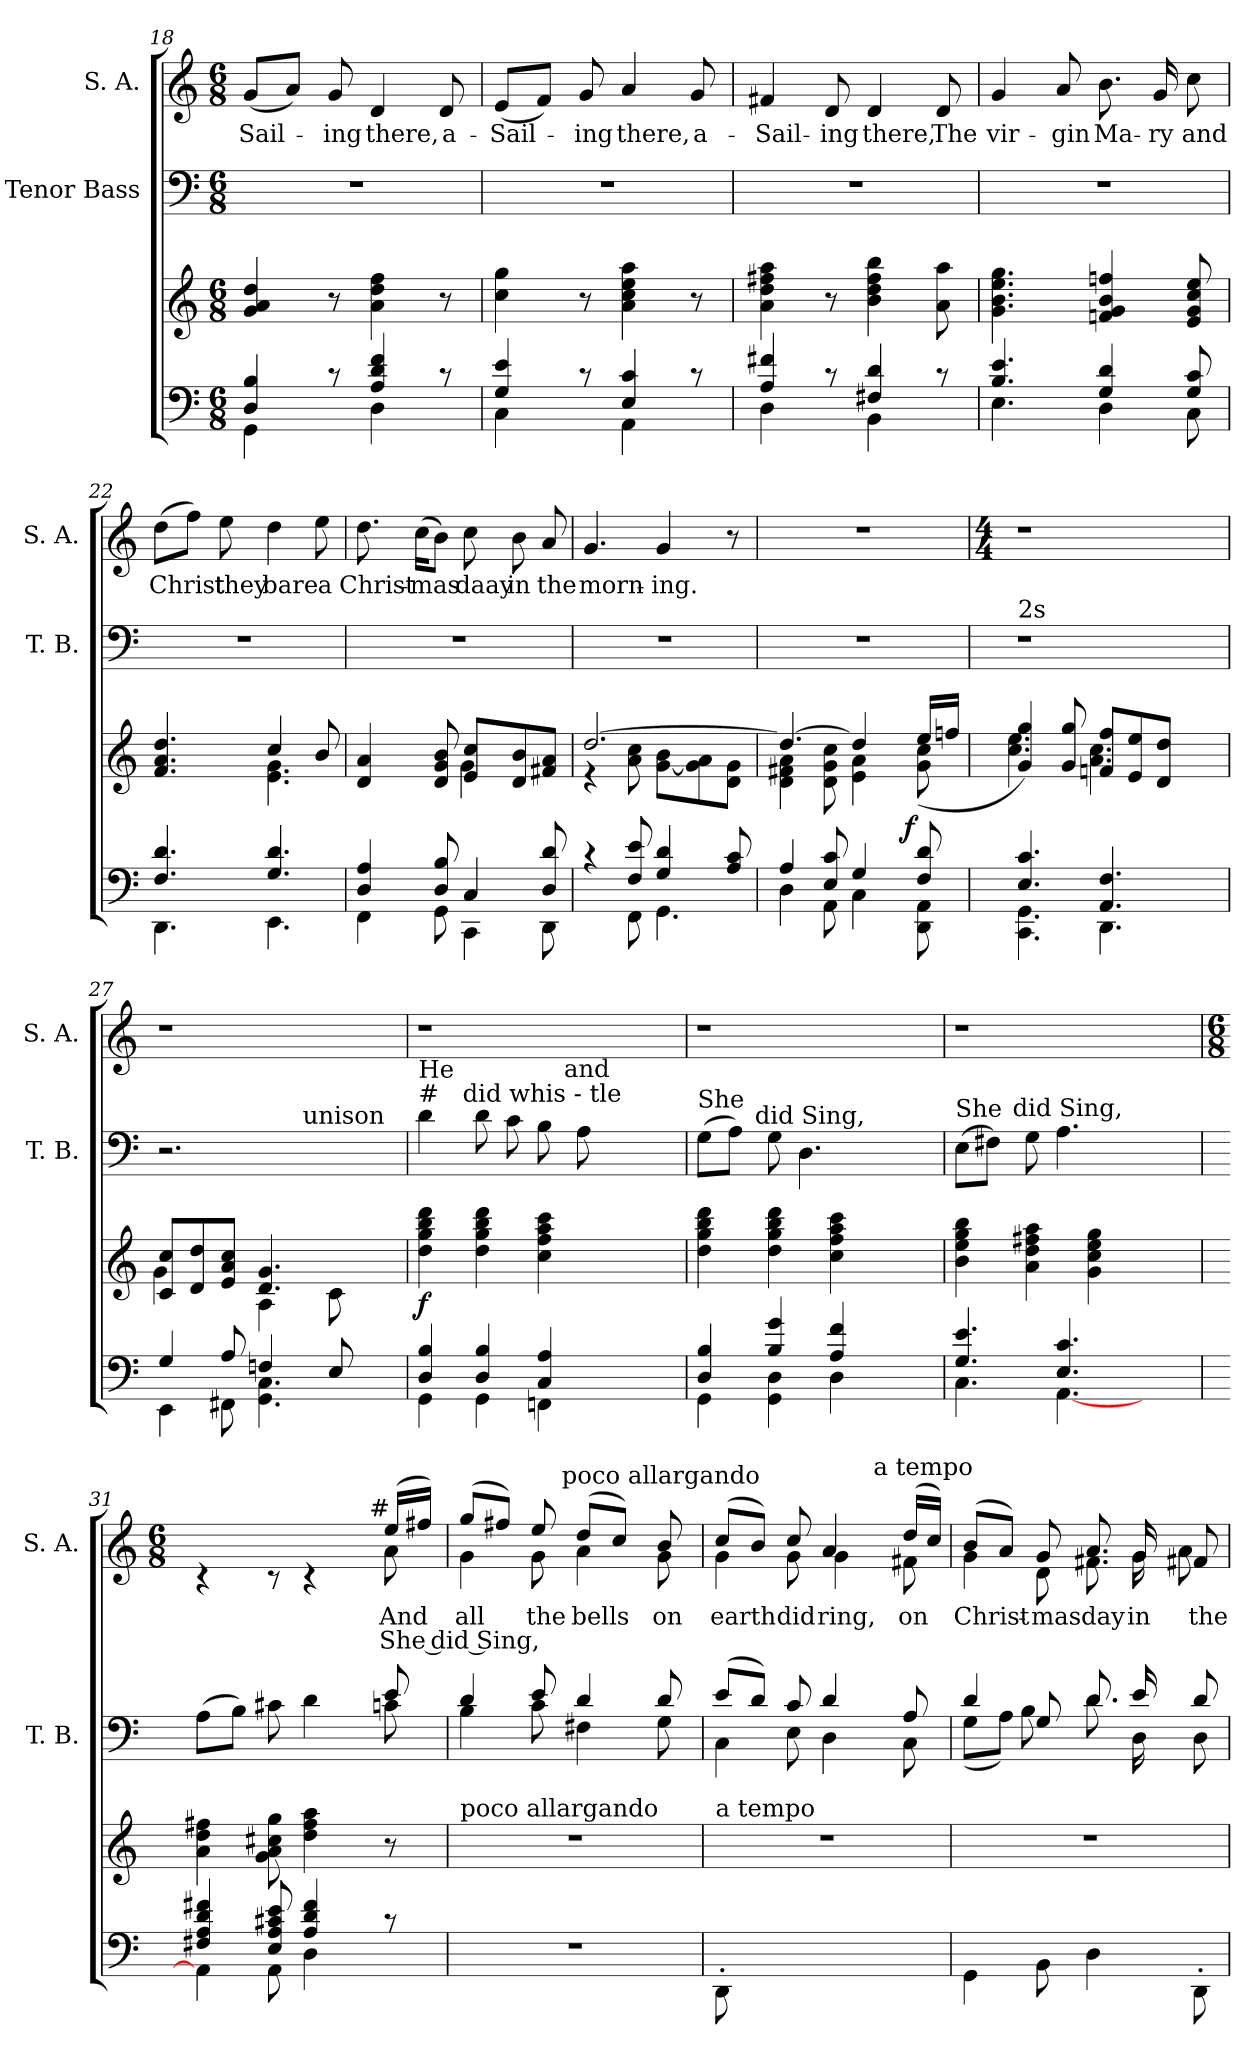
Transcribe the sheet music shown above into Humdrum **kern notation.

**kern	**dynam	**kern	**kern	**kern	**text	**text
*part4	*part4	*part3	*part2	*part1	*part1	*part1
*staff4	*staff4	*staff3	*staff2	*staff1	*staff1	*staff1
*	*	*	*I"Tenor Bass	*I"S. A.	*	*
*	*	*	*I'T. B.	*I'S. A.	*	*
*clefF4	*	*clefG2	*clefF4	*clefG2	*	*
*k[]	*	*k[]	*k[]	*k[]	*	*
*C:	*	*C:	*C:	*C:	*	*
*M6/8	*	*M6/8	*M6/8	*M6/8	*	*
=18	=18	=18	=18	=18	=18	=18
*^	*	*	*	*	*	*
!	!	!	!	!	!	!LO:LY:b	!
4D/ 4B/	4GG\	.	4g/ 4a/ 4dd/	2.r	(<8g/L	-Sail-	.
.	.	.	.	.	8a/J)	.	.
!	!	!	!	!	!	!LO:LY:b	!
8rc	8ryy	.	8r	.	8g/	-ing	.
!	!	!	!	!	!	!LO:LY:b	!
4A/ 4d/ 4f/	4D\	.	4a\ 4dd\ 4ff\	.	4d/	there,	.
!	!	!	!	!	!	!LO:LY:b	!
8rc	8ryy	.	8r	.	8d/	a-	.
=19	=19	=19	=19	=19	=19	=19	=19
!	!	!	!	!	!	!LO:LY:b	!
4G/ 4e/	4C\	.	4cc\ 4gg\	2.r	(<8e/L	-Sail-	.
.	.	.	.	.	8f/J)	.	.
!	!	!	!	!	!	!LO:LY:b	!
8rc	8ryy	.	8r	.	8g/	-ing	.
!	!	!	!	!	!	!LO:LY:b	!
4E/ 4c/	4AA\	.	4a\ 4cc\ 4ee\ 4aa\	.	4a/	there,	.
!	!	!	!	!	!	!LO:LY:b	!
8rc	8ryy	.	8r	.	8g/	a-	.
=20	=20	=20	=20	=20	=20	=20	=20
!	!	!	!	!	!	!LO:LY:b	!
4A/ 4f#X/	4D\	.	4a\ 4dd\ 4ff#X\ 4aa\	2.r	4f#X/	-Sail-	.
!	!	!	!	!	!	!LO:LY:b	!
8rc	8ryy	.	8r	.	8d/	-ing	.
!	!	!	!	!	!	!LO:LY:b	!
4F#X/ 4d/	4BB\	.	4b\ 4dd\ 4ff#\ 4bb\	.	4d/	there,	.
!	!	!	!	!	!	!LO:LY:b	!
8rc	8ryy	.	8a\ 8aa\	.	8d/	The	.
!!LO:PB:g=z
=21	=21	=21	=21	=21	=21	=21	=21
!	!	!	!	!	!	!LO:LY:b	!
4.B/ 4.e/	4.E\	.	4.g\ 4.b\ 4.ee\ 4.gg\	2.r	4g/	vir-	.
!	!	!	!	!	!	!LO:LY:b	!
.	.	.	.	.	8a/	-gin	.
!	!	!	!	!	!	!LO:LY:b	!
4G/ 4d/	4D\	.	4fn/ 4g/ 4b/ 4ffn/	.	8.b\	Ma-	.
!	!	!	!	!	!	!LO:LY:b	!
.	.	.	.	.	16g/	-ry	.
!	!	!	!	!	!	!LO:LY:b	!
8G/ 8c/	8C\	.	8e/ 8g/ 8cc/ 8ee/	.	8cc\	and	.
=22	=22	=22	=22	=22	=22	=22	=22
*	*	*	*^	*	*	*	*
!	!	!	!	!	!	!	!LO:LY:b	!
4.F/ 4.d/	4.DD\	.	4.f/ 4.a/ 4.dd/	4.ryy	2.r	(>8dd\L	Christ	.
.	.	.	.	.	.	8ff\J)	.	.
!	!	!	!	!	!	!	!LO:LY:b	!
.	.	.	.	.	.	8ee\	they	.
!	!	!	!	!	!	!	!LO:LY:b	!
4.G/ 4.d/	4.EE\	.	4cc/	4.e\ 4.g\	.	4dd\	bare	.
!	!	!	!	!	!	!	!LO:LY:b	!
.	.	.	8b/	.	.	8ee\	a	.
=23	=23	=23	=23	=23	=23	=23	=23	=23
!	!	!	!	!	!	!	!LO:LY:b	!
4D/ 4A/	4FF\	.	4d/ 4a/	4.ryy	2.r	8.dd\	Christ-	.
!	!	!	!	!	!	!	!LO:LY:b	!
.	.	.	.	.	.	(>16cc\KL	-mas	.
8D/ 8B/	8GG\	.	8d/ 8g/ 8b/	.	.	8b\J)	.	.
!	!	!	!	!	!	!	!LO:LY:b	!
4C/	4CC\	.	8e/ 8cc/L	4g\	.	8cc\	daay	.
!	!	!	!	!	!	!	!LO:LY:b	!
.	.	.	8d/ 8b/	.	.	8b\	in	.
!	!	!	!	!	!	!	!LO:LY:b	!
8D/ 8d/	8DD\	.	8f#X/ 8a/J	8ryy	.	8a/	the	.
=24	=24	=24	=24	=24	=24	=24	=24	=24
!	!	!	!	!	!	!	!LO:LY:b	!
4rc	4ryy	.	[>2.dd/	4re	2.r	4.g/	morn-	.
8F/ 8e/	8FF\	.	.	8a\ 8cc\	.	.	.	.
!	!	!	!	!	!	!	!LO:LY:b	!
4G/ 4d/	4.GG\	.	.	[<8g\ 8b\L	.	4g/	-ing.	.
.	.	.	.	8g\] 8a\	.	.	.	.
8A/ 8c/	.	.	.	8d\ 8g\J	.	8r	.	.
=25	=25	=25	=25	=25	=25	=25	=25	=25
!	!	!	!	!	!	!LO:N:vis=1	!	!
*	*^	*	*	*	*	*	*	*
4A/	4D\	2ryy	.	4.dd/_	4d\ 4f#X\ 4a\	2.r	2.r	.	.
8E/ 8c/	8AA\	.	.	.	8d\ 8g\ 8cc\	.	.	.	.
4G/	4C\	.	.	4dd/]	4e\ 4a\	.	.	.	.
.	.	16.ryy	.	.	.	.	.	.	.
!	!	!	!LO:DY:a	!	!	!	!	!	!
.	.	8ryy	f	.	.	.	.	.	.
8F/ 8d/	8DD\ 8AA\	.	.	16ee/LL	(8g\ 8cc\	.	.	.	.
.	.	.	.	16ffn/JJ	.	.	.	.	.
.	.	32ryy	.	.	.	.	.	.	.
*v	*v	*v	*	*	*	*	*	*	*
!!LO:LB:g=z
=26	=26	=26	=26	=26	=26	=26	=26
*	*	*	*	*	*M4/4	*	*
*^	*	*	*	*	*	*	*
*	*^	*	*	*	*	*	*	*
!	!	!	!	!	!	!LO:TX:a:t=2s	!	!	!
!	!	!	!	!	!	!LO:N:vis=1	!	!	!
*	*v	*v	*	*	*	*	*	*	*
4.E/ 4.c/	4.CC\ 4.GG\	.	4g/ 4gg/)	4.cc\ 4.ee\	2.r	1r	.	.
.	.	.	8g/ 8gg/	.	.	.	.	.
4.AA/ 4.F/	4.DD\	.	8fn/ 8ff/L	4.a\ 4.cc\	.	.	.	.
.	.	.	8e/ 8ee/	.	.	.	.	.
.	.	.	8d/ 8dd/J	.	.	.	.	.
4ryy	4ryy	.	4ryy	4ryy	4ryy	.	.	.
=27	=27	=27	=27	=27	=27	=27	=27	=27
!	!	!	!	!	!LO:N:vis=1	!	!	!
*	*	*	*	*	*^	*	*	*
4G/	4EE\	.	8c/ 8cc/L	4g\	2.r	2ryy	1r	.	.
.	.	.	8d/ 8dd/	.	.	.	.	.	.
8A/	8FF#X\	.	8e/ 8a/ 8cc/J	8ryy	.	.	.	.	.
4Fn/	4.GG\ 4.C\	.	4.d/ 4.g/	4A\	.	.	.	.	.
.	.	.	.	.	.	32ryy	.	.	.
!	!	!	!	!	!	!LO:TX:a:t=unison	!	!	!
.	.	.	.	.	.	4...ryy	.	.	.
8E/	.	.	.	8c\	.	.	.	.	.
4ryy	4ryy	.	4ryy	4ryy	4ryy	.	.	.	.
=28	=28	=28	=28	=28	=28	=28	=28	=28	=28
!	!	!	!	!	!LO:TX:a:t=#	!	!	!	!
!	!	!	!	!	!LO:TX:a:t=He	!	!	!	!
!	!	!LO:DY:a	!	!	!	!	!	!	!
*	*	*	*v	*v	*	*^	*	*	*
4D/ 4B/	4GG\	f	4dd\ 4gg\ 4bb\ 4ddd\	4d\	8..ryy	2ryy	1r	.	.
!	!	!	!	!	!LO:TX:a:t=did whis - tle	!	!	!	!
.	.	.	.	.	2ryy	.	.	.	.
4D/ 4B/	4GG\	.	4dd\ 4gg\ 4bb\ 4ddd\	8d\	.	.	.	.	.
.	.	.	.	8c\	.	.	.	.	.
4C/ 4A/	4FFn\	.	4cc\ 4ff\ 4aa\ 4ccc\	8B\	.	16.ryy	.	.	.
!	!	!	!	!	!	!LO:TX:a:t=and	!	!	!
.	.	.	.	.	.	4ryy	.	.	.
.	.	.	.	8A\	.	.	.	.	.
.	.	.	.	.	4ryy	.	.	.	.
4ryy	4ryy	.	4ryy	4ryy	.	.	.	.	.
.	.	.	.	.	.	8ryy	.	.	.
.	.	.	.	.	32ryy	32ryy	.	.	.
=29	=29	=29	=29	=29	=29	=29	=29	=29	=29
!	!	!	!	!LO:TX:a:t=She	!	!	!	!	!
*	*	*	*	*	*v	*v	*	*	*
4D/ 4B/	4GG\	.	4dd\ 4gg\ 4bb\ 4ddd\	(>8G\L	8..ryy	1r	.	.
.	.	.	.	8A\J)	.	.	.	.
!	!	!	!	!	!LO:TX:a:t=did Sing,	!	!	!
.	.	.	.	.	2ryy	.	.	.
4B/ 4g/	4GG\ 4D\	.	4dd\ 4gg\ 4bb\ 4ddd\	8G\	.	.	.	.
.	.	.	.	4.D\	.	.	.	.
4A/ 4f/	4D\	.	4cc\ 4ff\ 4aa\ 4ccc\	.	.	.	.	.
.	.	.	.	.	4ryy	.	.	.
4ryy	4ryy	.	4ryy	4ryy	.	.	.	.
.	.	.	.	.	32ryy	.	.	.
=30	=30	=30	=30	=30	=30	=30	=30	=30
!	!	!	!	!LO:TX:a:t=She	!	!	!	!
4.G/ 4.e/	4.C\	.	4b\ 4ee\ 4gg\ 4bb\	(>8E\L	8..ryy	1r	.	.
.	.	.	.	8F#X\J)	.	.	.	.
!	!	!	!	!	!LO:TX:a:t=did Sing,	!	!	!
.	.	.	.	.	2ryy	.	.	.
.	.	.	4a\ 4dd\ 4ff#X\ 4aa\	8G\	.	.	.	.
4.E/ 4.c/	[<4.AA\	.	.	4.A\	.	.	.	.
.	.	.	4g\ 4cc\ 4ee\ 4gg\	.	.	.	.	.
.	.	.	.	.	4ryy	.	.	.
4ryy	4ryy	.	4ryy	4ryy	.	.	.	.
.	.	.	.	.	32ryy	.	.	.
!!LO:LB:g=z
=31	=31	=31	=31	=31	=31	=31	=31	=31
*	*	*	*	*	*	*M6/8	*	*
*	*	*	*	*	*	*^	*	*
*	*	*	*	*	*	*	*^	*	*
4F#X/ 4A/ 4d/ 4f#X/	4AA\]	.	4a\ 4dd\ 4ff#X\	2ryy	(>8A\L	2ryy	4rc	2ryy	.	.
.	.	.	.	.	8B\J)	.	.	.	.	.
8E/ 8A/ 8c#X/ 8e/	8AA\	.	8g\ 8a\ 8cc#X\ 8gg\	.	8c#X\	.	8rc	.	.	.
4A/ 4d/ 4f#/	4D\	.	4dd\ 4ff#\ 4aa\	.	4d\	.	4rc	.	.	.
.	.	.	.	8ryy	.	8ryy	.	16.ryy	.	.
!	!	!	!	!	!	!	!	!LO:TX:a:t=#	!	!
.	.	.	.	.	.	.	.	8ryy	.	.
!	!	!	!	!	!	!	!	!	!LO:LY:b	!LO:LY:b
8rc	8ryy	.	8r	8e/	8cn\	(>16ee/LL	8a\	.	And	She did Sing,
.	.	.	.	.	.	16ff#X/JJ)	.	.	.	.
.	.	.	.	.	.	.	.	32ryy	.	.
=32	=32	=32	=32	=32	=32	=32	=32	=32	=32	=32
!	!	!	!LO:TX:a:t=poco allargando	!	!	!	!	!	!	!
!LO:N:vis=1	!	!	!LO:N:vis=1	!	!	!	!	!	!LO:LY:b	!
*v	*v	*	*	*	*	*	*	*	*	*
2.r	.	2.r	4d/	4B\	(>8gg/L	4g\	4ryy	all	.
.	.	.	.	.	8ff#X/J)	.	.	.	.
!	!	!	!	!	!	!	!	!LO:LY:b	!
.	.	.	8e/	8c\	8ee/	8g\	16.ryy	the	.
!	!	!	!	!	!	!	!LO:TX:a:t=poco allargando	!	!
.	.	.	.	.	.	.	4ryy	.	.
!	!	!	!	!	!	!	!	!LO:LY:b	!
.	.	.	4d/	4F#X\	(>8dd/L	4a\	.	bells	.
.	.	.	.	.	8cc/J)	.	.	.	.
.	.	.	.	.	.	.	8ryy	.	.
!	!	!	!	!	!	!	!	!LO:LY:b	!
.	.	.	8d/	8G\	8b/	8g\	.	on	.
.	.	.	.	.	.	.	32ryy	.	.
=33	=33	=33	=33	=33	=33	=33	=33	=33	=33
!	!	!LO:TX:a:t=a tempo	!	!	!	!	!	!	!
!	!	!LO:N:vis=1	!	!	!	!	!	!LO:LY:b	!
8DD'<\	.	2.r	(>8e/L	4C\	(>8cc/L	4g\	2ryy	earth	.
2ryy	.	.	8d/J)	.	8b/J)	.	.	.	.
!	!	!	!	!	!	!	!	!LO:LY:b	!
.	.	.	8c/	8E\	8cc/	8g\	.	did	.
!	!	!	!	!	!	!	!	!LO:LY:b	!
.	.	.	4d/	4D\	4a/	4g\	.	ring,	.
.	.	.	.	.	.	.	32ryy	.	.
!	!	!	!	!	!	!	!LO:TX:a:t=a tempo	!	!
.	.	.	.	.	.	.	8..ryy	.	.
!	!	!	!	!	!	!	!	!LO:LY:b	!
8ryy	.	.	8A/	8C\	(>16dd/LL	8f#X\	.	on	.
.	.	.	.	.	16cc/JJ)	.	.	.	.
=34	=34	=34	=34	=34	=34	=34	=34	=34	=34
!	!	!LO:N:vis=1	!	!	!	!	!	!LO:LY:b	!
*	*	*	*	*	*	*v	*v	*	*
4GG\	.	2.r	4d/	(<8G\L	(>8b/L	4g\	Christ-	.
.	.	.	.	8A\J)	8a/J)	.	.	.
!	!	!	!	!	!	!	!LO:LY:b	!
8BB\	.	.	8G/	8B\	8g/	8d\	-mas	.
!	!	!	!	!	!	!	!LO:LY:b	!
4D\	.	.	8.d/	8.d\	8.a/	8.f#X\	day	.
!	!	!	!	!	!	!	!LO:LY:b	!
.	.	.	16e/	16D\	16g/	16g\	in	.
!	!	!	!	!	!	!	!LO:LY:b	!
8DD'<\	.	.	8d/	8D\	8f#X/	8a\	the	.
*	*	*	*v	*v	*	*	*	*
*	*	*	*	*v	*v	*	*
=	=	=	=	=	=	=
*-	*-	*-	*-	*-	*-	*-
